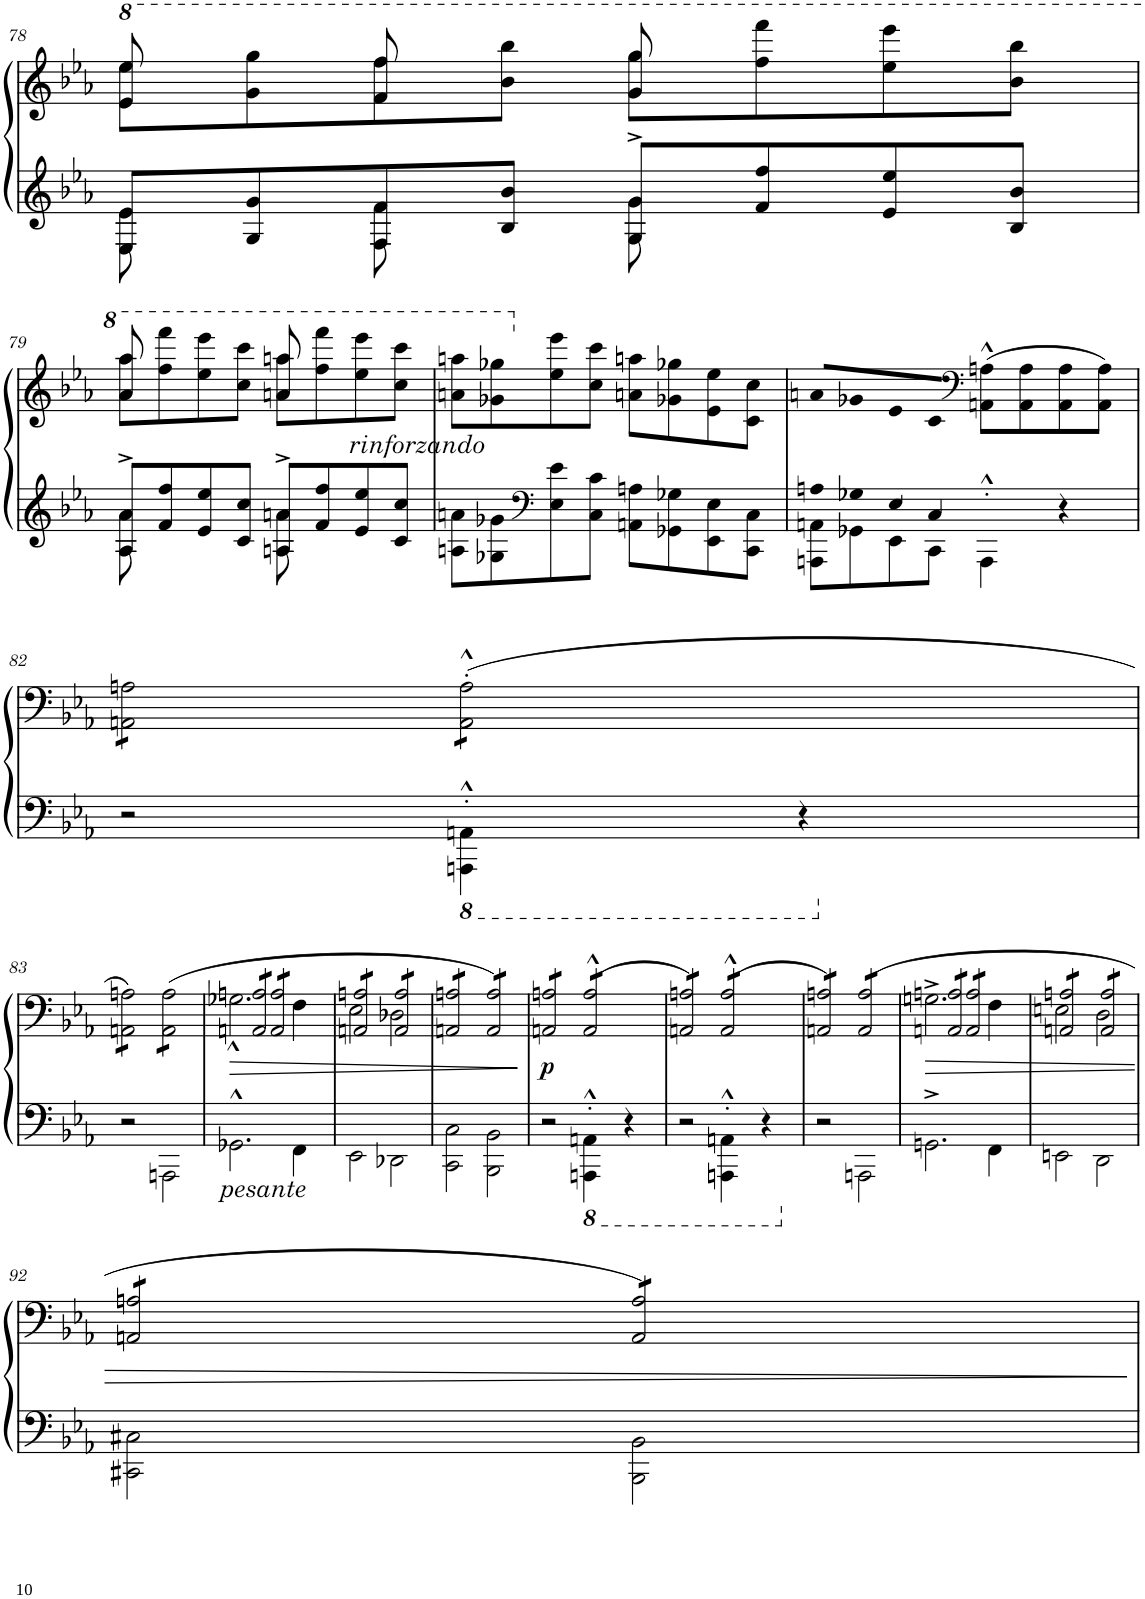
**kern	**kern	**dynam
*part1	*part1	*part1
*staff2	*staff1	*staff1/2
*I"Piano	*	*
*I'Pno	*	*
!!LO:PB:g=z
*clefG2	*clefG2	*
*k[b-e-a-]	*k[b-e-a-]	*
*M4/4	*M4/4	*
*met(c|)	*met(c|)	*
=78	=78	=78
*^	*	*
*	*	*8va	*
*	*	*^	*
8E-/ 8e-/L	8E-\ 8e-\	8ee-\ 8eee-\L	8ee-/ 8eee-/	.
8G/' 8g/'	8ryy	8gg\' 8ggg\'	8ryy	.
8F/ 8f/	8F\ 8f\	8ff\ 8fff\	8ff/ 8fff/	.
8B-/' 8b-/'J	8ryy	8bb-\' 8bbb-\'J	8ryy	.
8G/ 8g/L	8G\^> 8g\^>	8gg\ 8ggg\L	8gg/ 8ggg/	.
8f/' 8ff/'	4.ryy	8fff\' 8ffff\'	4.ryy	.
8e-/' 8ee-/'	.	8eee-\' 8eeee-\'	.	.
8B-/' 8b-/'J	.	8bb-\' 8bbb-\'J	.	.
!!LO:LB:g=z	!!
=79	=79	=79	=79	=79
8A-/ 8a-/L	8A-\^> 8a-\^>	8aa-\ 8aaa-\L	8aa-/ 8aaa-/	.
8f/' 8ff/'	4.ryy	8fff\' 8ffff\'	4.ryy	.
8e-/' 8ee-/'	.	8eee-\' 8eeee-\'	.	.
8c/' 8cc/'J	.	8ccc\' 8cccc\'J	.	.
8An/ 8an/L	8A\^> 8a\^>	8aan\ 8aaan\L	8aa/ 8aaa/	.
8f/' 8ff/'	4.ryy	8fff\' 8ffff\'	4.ryy	.
!LO:TX:a:i:t=rinforzando	!	!	!	!
8e-/' 8ee-/'	.	8eee-\' 8eeee-\'	.	.
8c/' 8cc/'J	.	8ccc\' 8cccc\'J	.	.
*v	*v	*	*	*
*	*v	*v	*
=80	=80	=80
8An\' 8an\'L	8aan\' 8aaan\'L	.
8G-X\' 8g-X\'	8gg-X\' 8ggg-X\'	.
*clefF4	*	*
*	*X8va	*
8E-\' 8e-\'	8ee-\' 8eee-\'	.
8C\' 8c\'J	8cc\' 8ccc\'J	.
8AAn\' 8An\'L	8an\' 8aan\'L	.
8GG-X\' 8G-X\'	8g-X\' 8gg-X\'	.
8EE-\' 8E-\'	8e-\' 8ee-\'	.
8CC\' 8C\'J	8c\' 8cc\'J	.
=81	=81	=81
*^	*	*
8An'/L	8AAAn\' 8AAn\'L	8an'L	.
8G-X'/	8GG-X'\	8g-X'	.
8E-'/	8EE-'\	8e-'	.
8C'/J	8CC'\J	8c'J	.
*	*	*clefF4	*
2ryy	4AAA'^^\	(>8AAn\^^ 8An\^^L	.
.	.	8AA\ 8A\	.
.	4r	8AA\ 8A\	.
.	.	8AA\ 8A\J)	.
*v	*v	*	*
!!LO:LB:g=z
=82	=82	=82
*	*tremolo	*
2r	8AAn\ 8An\L	.
.	8AAn\ 8An\	.
.	8AAn\ 8An\	.
.	8AAn\ 8An\J	.
*8ba	*	*
4AAAAn\'^^ 4AAAn\'^^	(8AA\'^^ 8A\'^^L	.
.	(8AA\'^^ 8A\'^^	.
4r	(8AA\'^^ 8A\'^^	.
.	(8AA\'^^ 8A\'^^J	.
!!LO:LB:g=z
=83	=83	=83
*X8ba	*	*
2r	8AAn\ 8An\)L	.
.	8AAn\ 8An\)	.
.	8AAn\ 8An\)	.
.	8AAn\ 8An\)J	.
2AAAn\	(8AA\ 8A\L	.
.	(8AA\ 8A\	.
.	(8AA\ 8A\	.
.	(8AA\ 8A\J	.
=84	=84	=84
!LO:TX:b:i:t=pesante	!	!
!	!	!LO:HP:b
*	*^	*
2.GG-X^^\	8AAn/ 8An/L	2.G-X^^\	>
.	8AAn/ 8An/	.	.
.	8AAn/ 8An/	.	.
.	8AAn/ 8An/J	.	.
.	8AA/ 8A/L	.	.
.	8AA/ 8A/	.	.
4FF\	8AA/ 8A/	4F\	.
.	8AA/ 8A/J	.	.
=85	=85	=85	=85
2EE-\	8AAn/ 8An/L	2E-\	.
.	8AAn/ 8An/	.	.
.	8AAn/ 8An/	.	.
.	8AAn/ 8An/J	.	.
2DD-X\	8AA/ 8A/L	2D-X\	.
.	8AA/ 8A/	.	.
.	8AA/ 8A/	.	.
.	8AA/ 8A/J	.	.
*	*v	*v	*
=86	=86	=86
2CC\ 2C\	8AAn/ 8An/L	.
.	8AAn/ 8An/	.
.	8AAn/ 8An/	.
.	8AAn/ 8An/J	.
2BBB-\ 2BB-\	8AA/ 8A/)L	.
.	8AA/ 8A/)	.
.	8AA/ 8A/)	.
.	8AA/ 8A/)J	.
.	.	]
=87	=87	=87
!	!	!LO:DY:b
2r	8AAn/ 8An/L	p
.	8AAn/ 8An/	.
.	8AAn/ 8An/	.
.	8AAn/ 8An/J	.
*8ba	*	*
4AAAAn\'^^ 4AAAn\'^^	(>8AA/^^ 8A/^^L	.
.	(>8AA/^^ 8A/^^	.
4r	(>8AA/^^ 8A/^^	.
.	8AA/^^ 8A/^^J	.
=88	=88	=88
2r	8AAn/ 8An/)L	.
.	8AAn/ 8An/)	.
.	8AAn/ 8An/)	.
.	8AAn/ 8An/)J	.
4AAAAn\'^^ 4AAAn\'^^	(>8AA/^^ 8A/^^L	.
.	(>8AA/^^ 8A/^^	.
4r	(>8AA/^^ 8A/^^	.
.	8AA/^^ 8A/^^J	.
=89	=89	=89
*X8ba	*	*
2r	8AAn/ 8An/)L	.
.	8AAn/ 8An/)	.
.	8AAn/ 8An/)	.
.	8AAn/ 8An/)J	.
2AAAn\	(8AA/ 8A/L	.
.	(8AA/ 8A/	.
.	(8AA/ 8A/	.
.	(8AA/ 8A/J	.
=90	=90	=90
!	!	!LO:HP:b
*	*^	*
2.GGn^\	8AAn/ 8An/L	2.Gn^>\	>
.	8AAn/ 8An/	.	.
.	8AAn/ 8An/	.	.
.	8AAn/ 8An/J	.	.
.	8AA/ 8A/L	.	.
.	8AA/ 8A/	.	.
4FF\	8AA/ 8A/	4F\	.
.	8AA/ 8A/J	.	.
=91	=91	=91	=91
2EEn\	8AAn/ 8An/L	2En\	.
.	8AAn/ 8An/	.	.
.	8AAn/ 8An/	.	.
.	8AAn/ 8An/J	.	.
2DD\	8AA/ 8A/L	2D\	.
.	8AA/ 8A/	.	.
.	8AA/ 8A/	.	.
.	8AA/ 8A/J	.	.
*	*v	*v	*
!!LO:LB:g=z
=92	=92	=92
2CC#X\ 2C#X\	8AAn/ 8An/L	.
.	8AAn/ 8An/	.
.	8AAn/ 8An/	.
.	8AAn/ 8An/J	.
2BBB-\ 2BB-\	8AA/ 8A/)L	.
.	8AA/ 8A/)	.
.	8AA/ 8A/)	.
.	8AA/ 8A/)J	.
*	*Xtremolo	*
.	.	]
=	=	=
*-	*-	*-
